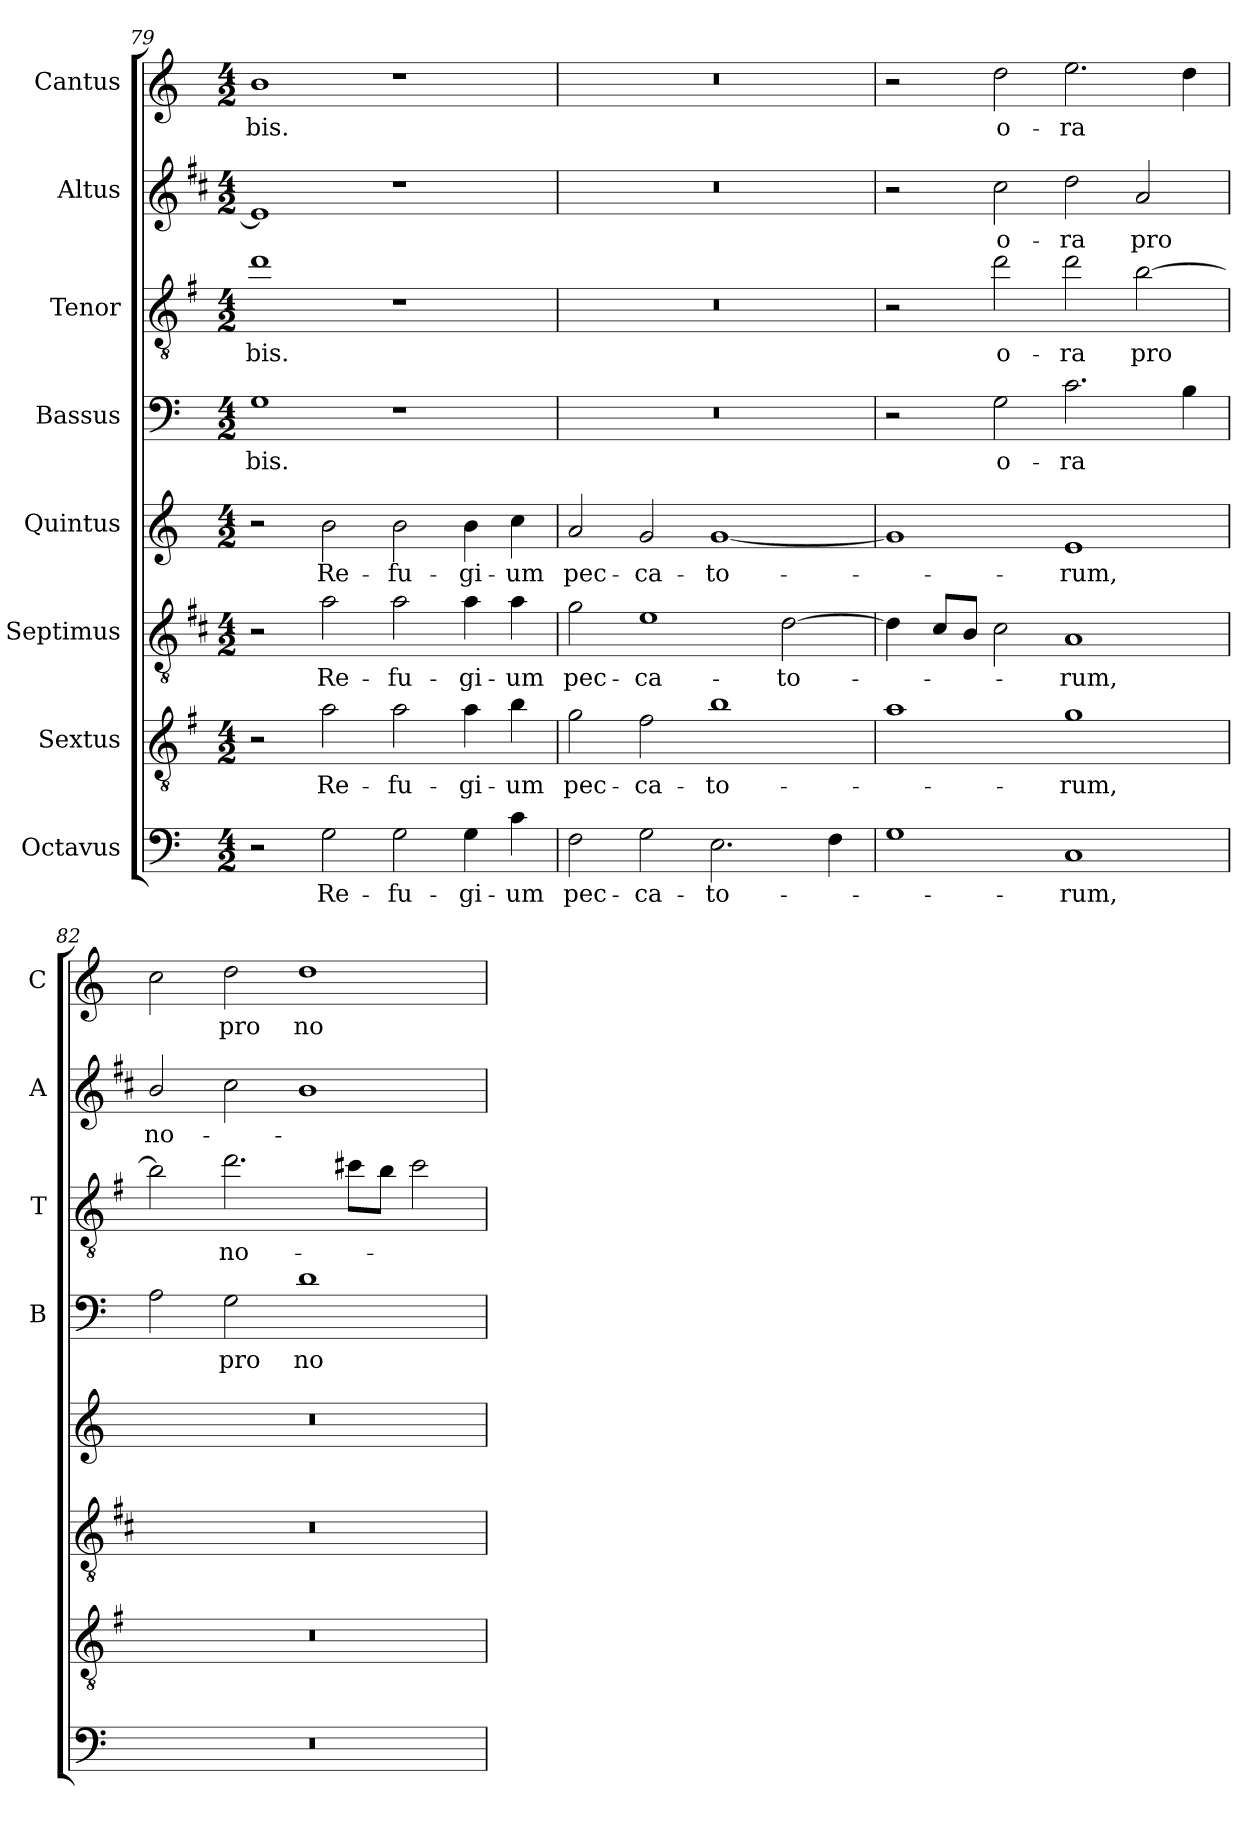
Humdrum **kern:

**kern	**text	**kern	**text	**kern	**text	**kern	**text	**kern	**text	**kern	**text	**kern	**text	**kern	**text
*part8	*part8	*part7	*part7	*part6	*part6	*part5	*part5	*part4	*part4	*part3	*part3	*part2	*part2	*part1	*part1
*staff8	*staff8	*staff7	*staff7	*staff6	*staff6	*staff5	*staff5	*staff4	*staff4	*staff3	*staff3	*staff2	*staff2	*staff1	*staff1
*I"Octavus	*	*I"Sextus	*	*I"Septimus	*	*I"Quintus	*	*I"Bassus	*	*I"Tenor	*	*I"Altus	*	*I"Cantus	*
*	*	*	*	*	*	*	*	*I'B	*	*I'T	*	*I'A	*	*I'C	*
*clefF4	*	*clefGv2	*	*clefGv2	*	*clefG2	*	*clefF4	*	*clefGv2	*	*clefG2	*	*clefG2	*
*	*	*ITrd4c7	*	*ITrd1c2	*	*	*	*	*	*ITrd4c7	*	*ITrd1c2	*	*	*
*k[]	*	*k[]	*	*k[]	*	*k[]	*	*k[]	*	*k[]	*	*k[]	*	*k[]	*
*C:	*	*C:	*	*C:	*	*C:	*	*C:	*	*C:	*	*C:	*	*C:	*
*M4/2	*	*M4/2	*	*M4/2	*	*M4/2	*	*M4/2	*	*M4/2	*	*M4/2	*	*M4/2	*
=79	=79	=79	=79	=79	=79	=79	=79	=79	=79	=79	=79	=79	=79	=79	=79
!	!	!	!	!	!	!	!	!	!LO:LY:b	!	!LO:LY:b	!	!	!	!LO:LY:b
2r	.	2r	.	2r	.	2r	.	1G	-bis.	1g	-bis.	1d]	.	1b	-bis.
!	!LO:LY:b	!	!LO:LY:b	!	!LO:LY:b	!	!LO:LY:b	!	!	!	!	!	!	!	!
2G\	Re-	2d\	Re-	2g\	Re-	2b\	Re-	.	.	.	.	.	.	.	.
!	!LO:LY:b	!	!LO:LY:b	!	!LO:LY:b	!	!LO:LY:b	!	!	!	!	!	!	!	!
2G\	-fu-	2d\	-fu-	2g\	-fu-	2b\	-fu-	1r	.	1r	.	1r	.	1r	.
!	!LO:LY:b	!	!LO:LY:b	!	!LO:LY:b	!	!LO:LY:b	!	!	!	!	!	!	!	!
4G\	-gi-	4d\	-gi-	4g\	-gi-	4b\	-gi-	.	.	.	.	.	.	.	.
!	!LO:LY:b	!	!LO:LY:b	!	!LO:LY:b	!	!LO:LY:b	!	!	!	!	!	!	!	!
4c\	-um	4e\	-um	4g\	-um	4cc\	-um	.	.	.	.	.	.	.	.
=80	=80	=80	=80	=80	=80	=80	=80	=80	=80	=80	=80	=80	=80	=80	=80
!	!LO:LY:b	!	!LO:LY:b	!	!LO:LY:b	!	!LO:LY:b	!	!	!	!	!	!	!	!
2F\	pec-	2c\	pec-	2f\	pec-	2a/	pec-	0r	.	0r	.	0r	.	0r	.
!	!LO:LY:b	!	!LO:LY:b	!	!LO:LY:b	!	!LO:LY:b	!	!	!	!	!	!	!	!
2G\	-ca-	2B\	-ca-	1d	-ca-	2g/	-ca-	.	.	.	.	.	.	.	.
!	!LO:LY:b	!	!LO:LY:b	!	!	!	!LO:LY:b	!	!	!	!	!	!	!	!
2.E\	-to-	1e	-to-	.	.	[1g	-to-	.	.	.	.	.	.	.	.
!	!	!	!	!	!LO:LY:b	!	!	!	!	!	!	!	!	!	!
.	.	.	.	[2c\	-to-	.	.	.	.	.	.	.	.	.	.
4F\	.	.	.	.	.	.	.	.	.	.	.	.	.	.	.
=81	=81	=81	=81	=81	=81	=81	=81	=81	=81	=81	=81	=81	=81	=81	=81
1G	.	1d	.	4c\]	.	1g]	.	2r	.	2r	.	2r	.	2r	.
.	.	.	.	8B/L	.	.	.	.	.	.	.	.	.	.	.
.	.	.	.	8A/J	.	.	.	.	.	.	.	.	.	.	.
!	!	!	!	!	!	!	!	!	!LO:LY:b	!	!LO:LY:b	!	!LO:LY:b	!	!LO:LY:b
.	.	.	.	2B\	.	.	.	2G\	o-	2g\	o-	2b\	o-	2dd\	o-
!	!LO:LY:b	!	!LO:LY:b	!	!LO:LY:b	!	!LO:LY:b	!	!LO:LY:b	!	!LO:LY:b	!	!LO:LY:b	!	!LO:LY:b
1C	-rum,	1c	-rum,	1G	-rum,	1e	-rum,	2.c\	-ra	2g\	-ra	2cc\	-ra	2.ee\	-ra
!	!	!	!	!	!	!	!	!	!	!	!LO:LY:b	!	!LO:LY:b	!	!
.	.	.	.	.	.	.	.	.	.	[2e\	pro	2g/	pro	.	.
.	.	.	.	.	.	.	.	4B\	.	.	.	.	.	4dd\	.
!!LO:PB:g=z
=82	=82	=82	=82	=82	=82	=82	=82	=82	=82	=82	=82	=82	=82	=82	=82
!	!	!	!	!	!	!	!	!	!	!	!	!	!LO:LY:b	!	!
0r	.	0r	.	0r	.	0r	.	2A\	.	2e\]	.	2a/	no-	2cc\	.
!	!	!	!	!	!	!	!	!	!LO:LY:b	!	!LO:LY:b	!	!	!	!LO:LY:b
.	.	.	.	.	.	.	.	2G\	pro	2.g\	no-	2b\	.	2dd\	pro
!	!	!	!	!	!	!	!	!	!LO:LY:b	!	!	!	!	!	!LO:LY:b
.	.	.	.	.	.	.	.	1d	no-	.	.	1a	.	1dd	no-
.	.	.	.	.	.	.	.	.	.	8f#X\L	.	.	.	.	.
.	.	.	.	.	.	.	.	.	.	8e\J	.	.	.	.	.
.	.	.	.	.	.	.	.	.	.	2f#\	.	.	.	.	.
=	=	=	=	=	=	=	=	=	=	=	=	=	=	=	=
*-	*-	*-	*-	*-	*-	*-	*-	*-	*-	*-	*-	*-	*-	*-	*-
